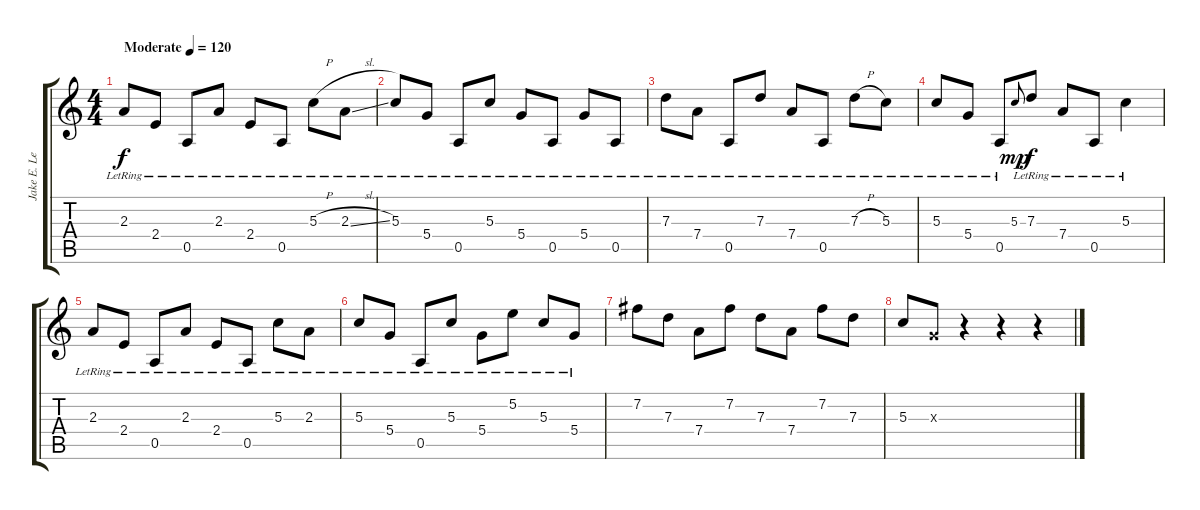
\track ("Jake E. Lee Clean 2" "Jake E. Le") {instrument electricguitarclean}
\staff {score tabs}
\tuning (E4 B3 G3 D3 A2 E2) {hide}
\ts (4 4)
\tempo (120 "Moderate")
\clef g2
\ks c
2.3{lr}.8{dy f instrument electricguitarclean} 2.4{lr}.8 0.5{lr}.8 2.3{lr}.8 2.4{lr}.8 0.5{lr}.8 5.3{h lr}.8 2.3{sl lr}.8 |
5.3{lr}.8 5.4{lr}.8 0.5{lr}.8 5.3{lr}.8 5.4{lr}.8 0.5{lr}.8 5.4{lr}.8 0.5{lr}.8 |
7.3{lr}.8 7.4{lr}.8 0.5{lr}.8 7.3{lr}.8 7.4{lr}.8 0.5{lr}.8 7.3{h lr}.8 5.3{lr}.8 |
5.3{lr}.8 5.4{lr}.8 0.5{lr}.8 5.3.8{gr onbeat dy mp} 7.3{lr}.8{dy f} 7.4{lr}.8 0.5{lr}.8 5.3{lr}.4 |
2.3{lr}.8 2.4{lr}.8 0.5{lr}.8 2.3{lr}.8 2.4{lr}.8 0.5{lr}.8 5.3{lr}.8 2.3{lr}.8 |
5.3{lr}.8 5.4{lr}.8 0.5{lr}.8 5.3{lr}.8 5.4{lr}.8 5.2{lr}.8 5.3{lr}.8 5.4{lr}.8 |
7.2.8 7.3.8 7.4.8 7.2.8 7.3.8 7.4.8 7.2.8 7.3.8 |
5.3.8 0.3{x}.8 r.4 r.4 r.4
